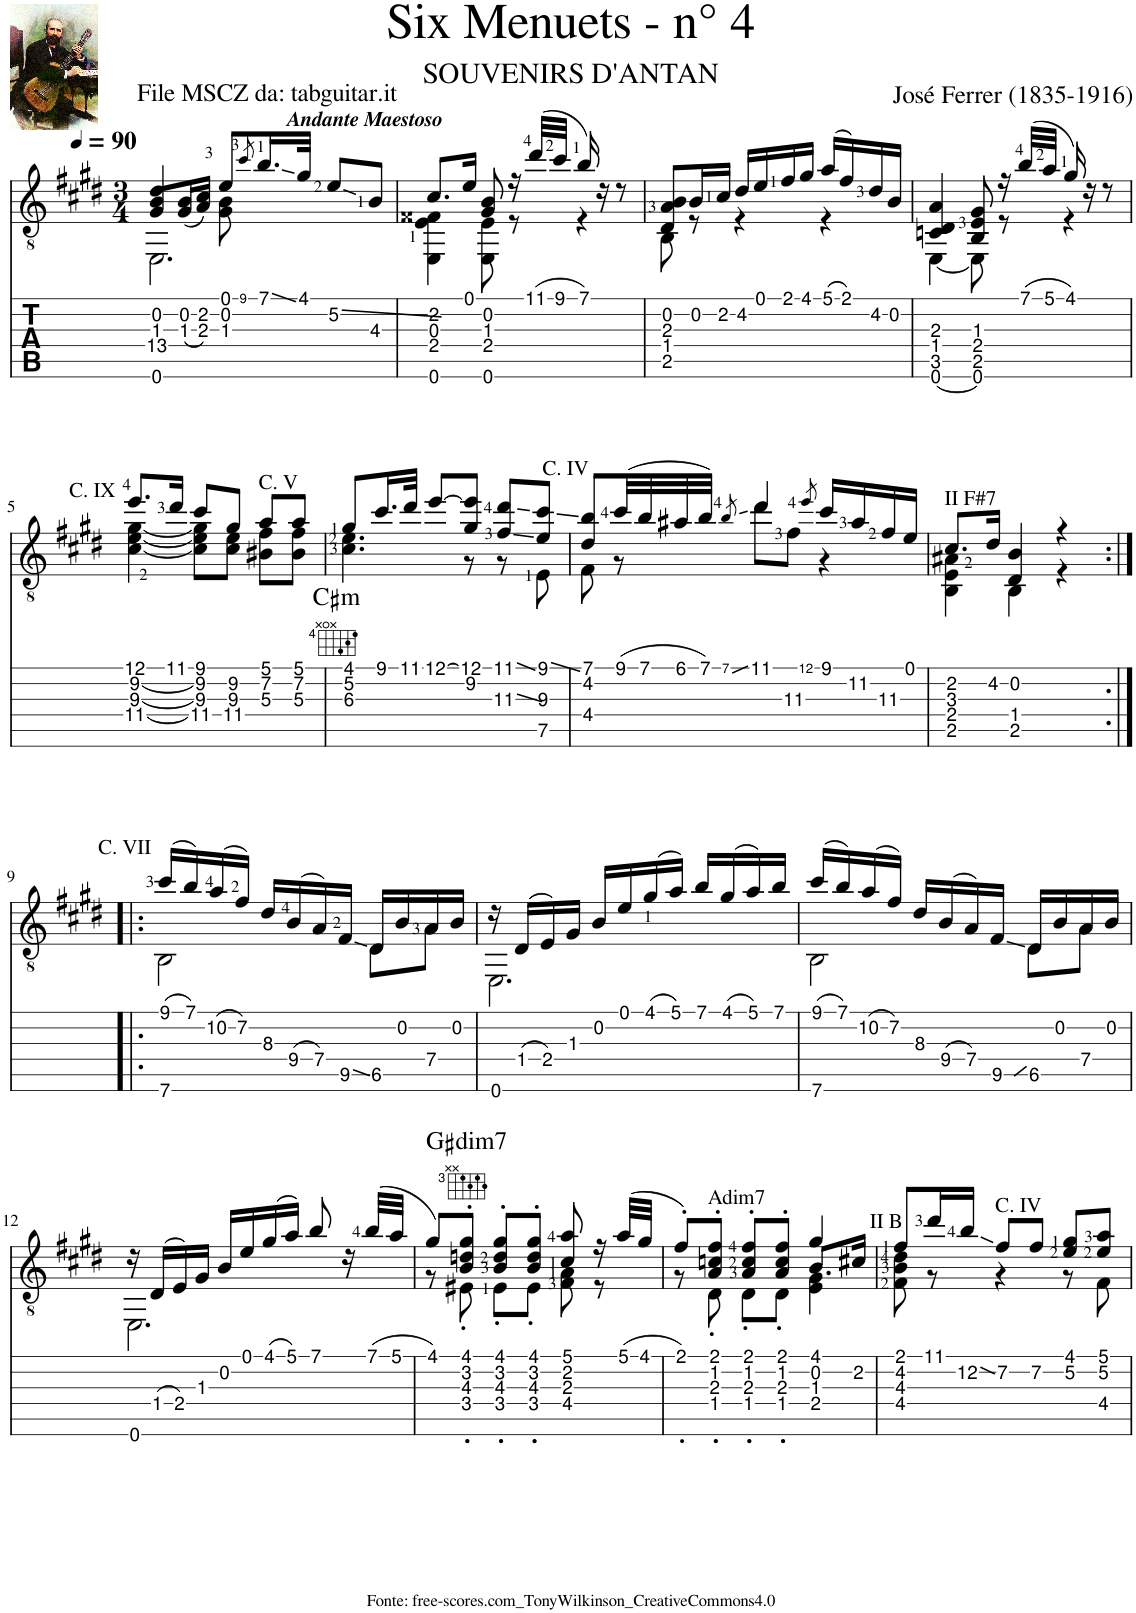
**kern	**kern	**harte
*part1	*part1	*part1
*staff2	*staff1	*
*I"Guitar	*	*
*I'Guit.	*	*
*stria6	*	*
*	*clefGv2	*
*k[f#c#g#d#]	*k[f#c#g#d#]	*
*M3/4	*M3/4	*
*MM90	*MM90	*
=1	=1	=1
*^	*^	*
*	*^	*	*^	*
4d#	2.EE	8G# 8B	4d#/	2.EE\	8G#/ 8B/L	.
.	.	16G#\ 16B\LL	.	.	(16G#/ 16B/L	.
.	.	16A\ 16c#\J	.	.	16A/ 16c#/JJ)	.
8eL	.	8G#\ 8B\J	8e/L	.	8G#\ 8B\	.
qcc#	.	.	8qcc#/	.	.	.
16.bL	.	4.ryy	16.b/L	.	4.ryy	.
32g#JJk	.	.	32g#/JJk	.	.	.
8eL	.	.	8e/L	.	.	.
8BJ	.	.	8B/J	.	.	.
*	*v	*v	*	*	*	*
*	*	*	*v	*v	*
=2	=2	=2	=2	=2
!	!	!LO:TX:a:Bi:t=Andante Maestoso	!	!
8.c#L	4EE 4E 4F##	8.c#/L	4EE\ 4E\ 4F##X\	.
16eJk	.	16e/Jk	.	.
8G# 8B	8EE 8E	8G#/ 8B/	8EE\ 8E\	.
16r	8r	16r	8r	.
32dd#LLL	.	(32dd#/LLL	.	.
32cc#JJJ	.	32cc#/JJJ	.	.
16b	4r	16b/)	4r	.
16r	.	16r	.	.
8r	.	8r	.	.
=3	=3	=3	=3	=3
8D#\ 8A\ 8B\L	8BB	8D#/ 8A/ 8B/L	8BB\	.
16BL	8r	16B/L	8r	.
16c#JJ	.	16c#/JJ	.	.
16d#LL	4r	16d#/LL	4r	.
16eJ	.	16e/	.	.
16f#L	.	16f#/	.	.
16g#JJ	.	16g#/JJ	.	.
16aLL	4r	(16a/LL	4r	.
16f#J	.	16f#/)	.	.
16d#L	.	16d#/	.	.
16BJJ	.	16B/JJ	.	.
=4	=4	=4	=4	=4
4C 4D# 4A	[4EE	4Cn/ 4D#/ 4A/	[4EE\	.
8BB 8E 8G#	8EE]	8BB/ 8E/ 8G#/	8EE\]	.
16r	8r	16r	8r	.
32bLLL	.	(32b/LLL	.	.
32aJJJ	.	32a/JJJ	.	.
16g#	4r	16g#/)	4r	.
16r	.	16r	.	.
8r	.	8r	.	.
!!LO:LB:g=z	!!
=5	=5	=5	=5	=5
!	!	!LO:TX:a:t=C. IX	!	!
8.eeL	[4c# [4e [4g#	8.ee/L	[4c#\ [4e\ [4g#\	.
16dd#Jk	.	16dd#/Jk	.	.
8cc#L	8c#]\ 8e]\ 8g#]\L	8cc#/L	8c#\] 8e\] 8g#\]L	.
8g#J	8c#\ 8e\J	8g#/J	8c#\ 8e\J	.
!	!	!LO:TX:a:t=C. V	!	!
8aL	8B#\ 8f#\L	8a/L	8B#X\ 8f#\L	.
!	!	!	!	!LO:H:kt=m
8aJ	8B#\ 8f#\J	8a/J	8B#\ 8f#\J	C#:min
=6	=6	=6	=6	=6
8g#L	4.c# 4.e	8g#/L	4.c#\ 4.e\	.
16.cc#L	.	16.cc#/L	.	.
32dd#JJk	.	32dd#/JJk	.	.
[8eeL	.	[8ee/L	.	.
8g#\ 8ee]\J	8r	8g#/ 8ee/]J	8r	.
8f#\ 8dd#\L	8r	8f#/ 8dd#/L	8r	.
8e\ 8cc#\J	8E	8e/ 8cc#/J	8E\	.
=7	=7	=7	=7	=7
!	!	!LO:TX:a:t=C. IV	!	!
8d#\ 8b\L	8F#	8d#/ 8b/L	8F#\	.
32cc#LL	8r	(32cc#/LL	8r	.
32b	.	32b/	.	.
32a#	.	32a#X/	.	.
32bJJJ	.	32b/JJJ)	.	.
qb	.	8qb/	.	.
4dd#	8dd#L	4dd#/	8dd#\L	.
.	8f#J	.	8f#\J	.
qee	.	8qee/	.	.
16cc#LL	4r	16cc#/LL	4r	.
16a#J	.	16a#/	.	.
16f#L	.	16f#/	.	.
16eJJ	.	16e/JJ	.	.
=8	=8	=8	=8	=8
!	!	!LO:TX:a:t=II F#7	!	!
8.c#L	4BB 4E 4A#	8.c#/L	4BB\ 4E\ 4A#X\	.
16d#Jk	.	16d#/Jk	.	.
4D# 4B	4BB	4D#/ 4B/	4BB\	.
4r	4r	4r	4r	.
!!LO:LB:g=z	!!
=9:|!|:	=9:|!|:	=9:|!|:	=9:|!|:	=9:|!|:
!	!	!LO:TX:a:t=C. VII	!	!
16cc#LL	2BB	(16cc#/LL	2BB\	.
16bJ	.	16b/)	.	.
16aL	.	(16a/	.	.
16f#JJ	.	16f#/JJ)	.	.
16d#LL	.	16d#/LL	.	.
16BJ	.	(16B/	.	.
16AL	.	16A/)	.	.
16F#JJ	.	16F#/JJ	.	.
16D#LL	8D#L	16D#/LL	8D#\L	.
16BJ	.	16B/	.	.
16AL	8AJ	16A/	8A\J	.
16BJJ	.	16B/JJ	.	.
=10	=10	=10	=10	=10
16r	2.EE	16r	2.EE\	.
16D#LL	.	(16D#/LL	.	.
16E	.	16E/)	.	.
16G#JJ	.	16G#/JJ	.	.
16BLL	.	16B/LL	.	.
16eJ	.	16e/	.	.
16g#L	.	(16g#/	.	.
16aJJ	.	16a/JJ)	.	.
16bLL	.	16b/LL	.	.
16g#J	.	(16g#/	.	.
16aL	.	16a/)	.	.
16bJJ	.	16b/JJ	.	.
=11	=11	=11	=11	=11
16cc#LL	2BB	(16cc#/LL	2BB\	.
16bJ	.	16b/)	.	.
16aL	.	(16a/	.	.
16f#JJ	.	16f#/JJ)	.	.
16d#LL	.	16d#/LL	.	.
16BJ	.	(16B/	.	.
16AL	.	16A/)	.	.
16F#JJ	.	16F#/JJ	.	.
16D#LL	8D#L	16D#/LL	8D#\L	.
16BJ	.	16B/	.	.
16AL	8AJ	16A/	8A\J	.
16BJJ	.	16B/JJ	.	.
!!LO:LB:g=z	!!
=12	=12	=12	=12	=12
16r	2.EE	16r	2.EE\	.
16D#LL	.	(16D#/LL	.	.
16E	.	16E/)	.	.
16G#JJ	.	16G#/JJ	.	.
16BLL	.	16B/LL	.	.
16eJ	.	16e/	.	.
16g#L	.	(16g#/	.	.
16aJJ	.	16a/JJ)	.	.
8b	.	8b/	.	.
16r	.	16r	.	.
32bLLL	.	(32b/LLL	.	.
32aJJJ	.	32a/JJJ	.	.
=13	=13	=13	=13	=13
8g#L	8r	8g#/L)	8r	.
!	!	!	!	!LO:H:kt=dim7
8B'\ 8d'\ 8g#'\J	8E#'	8B/' 8dn/' 8g#/'J	8E#X'\	G#:dim7
8B'\ 8d'\ 8g#'\L	8E#'L	8B/' 8d/' 8g#/'L	8E#'\L	.
8B'\ 8d'\ 8g#'\J	8E#'J	8B/' 8d/' 8g#/'J	8E#'\J	.
8c# 8a	8F# 8A	8c#/ 8a/	8F#\ 8A\	.
16r	8r	16r	8r	.
32aLLL	.	(32a/LLL	.	.
32g#JJJ	.	32g#/JJJ	.	.
=14	=14	=14	=14	=14
*	*^	*	*^	*
8f#'L	8r	2ryy	8f#'/L)	8r	2ryy	.
!	!	!	!LO:TX:a:t=Adim7	!	!	!
8A'\ 8c'\ 8f#'\J	8D#'	.	8A/' 8cn/' 8f#/'J	8D#'\	.	.
8A'\ 8c'\ 8f#'\L	8D#'L	.	8A/' 8c/' 8f#/'L	8D#'\L	.	.
8A'\ 8c'\ 8f#'\J	8D#'J	.	8A/' 8c/' 8f#/'J	8D#'\J	.	.
4g#	4E 4G#	8.BL	4g#/	4E\ 4G#\	8.B/L	.
.	.	16c#Jk	.	.	16c#X/Jk	.
=15	=15	=15	=15	=15	=15	=15
!	!	!	!LO:TX:a:t=II B	!	!	!
*	*v	*v	*	*	*	*
*	*	*	*v	*v	*
8f#L	8F# 8B 8d#	8f#/L	8F#\ 8B\ 8d#\	.
16dd#L	8r	16dd#/L	8r	.
16bJJ	.	16b/JJ	.	.
!	!	!LO:TX:a:t=C. IV	!	!
8f#L	4r	8f#/L	4r	.
8f#J	.	8f#/J	.	.
8e\ 8g#\L	8r	8e/ 8g#/L	8r	.
8e\ 8a\J	8F#	8e/ 8a/J	8F#\	.
*v	*v	*	*	*
*	*v	*v	*
=	=	=
*-	*-	*-
